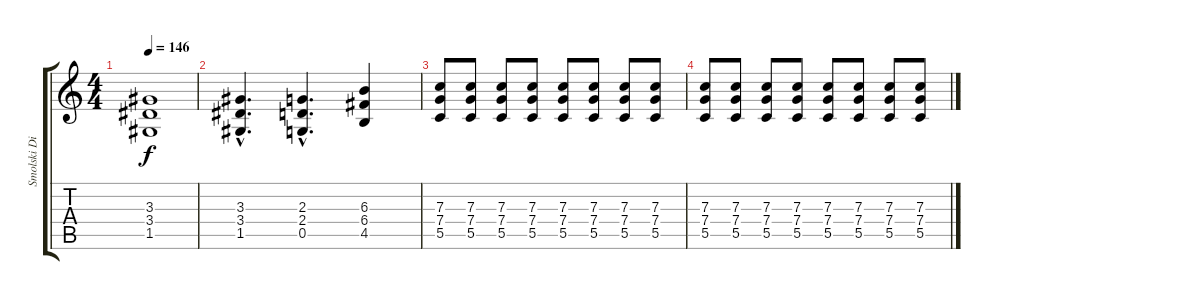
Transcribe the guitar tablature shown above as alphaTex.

\track ("Smolski Dist Left" "Smolski Di") {instrument distortionguitar}
\staff {score tabs}
\tuning (D4 A3 F3 C3 G2 C2) {hide}
\ts (4 4)
\tempo 146
\clef g2
\ks c
(3.3 3.4 1.5).1{dy f} |
(3.3{hac} 3.4{hac} 1.5{hac}).4{d} (2.3{hac} 2.4{hac} 0.5{hac}).4{d} (6.3 6.4 4.5).4 |
(7.3 7.4 5.5).8 (7.3 7.4 5.5).8 (7.3 7.4 5.5).8 (7.3 7.4 5.5).8 (7.3 7.4 5.5).8 (7.3 7.4 5.5).8 (7.3 7.4 5.5).8 (7.3 7.4 5.5).8 |
(7.3 7.4 5.5).8 (7.3 7.4 5.5).8 (7.3 7.4 5.5).8 (7.3 7.4 5.5).8 (7.3 7.4 5.5).8 (7.3 7.4 5.5).8 (7.3 7.4 5.5).8 (7.3 7.4 5.5).8
